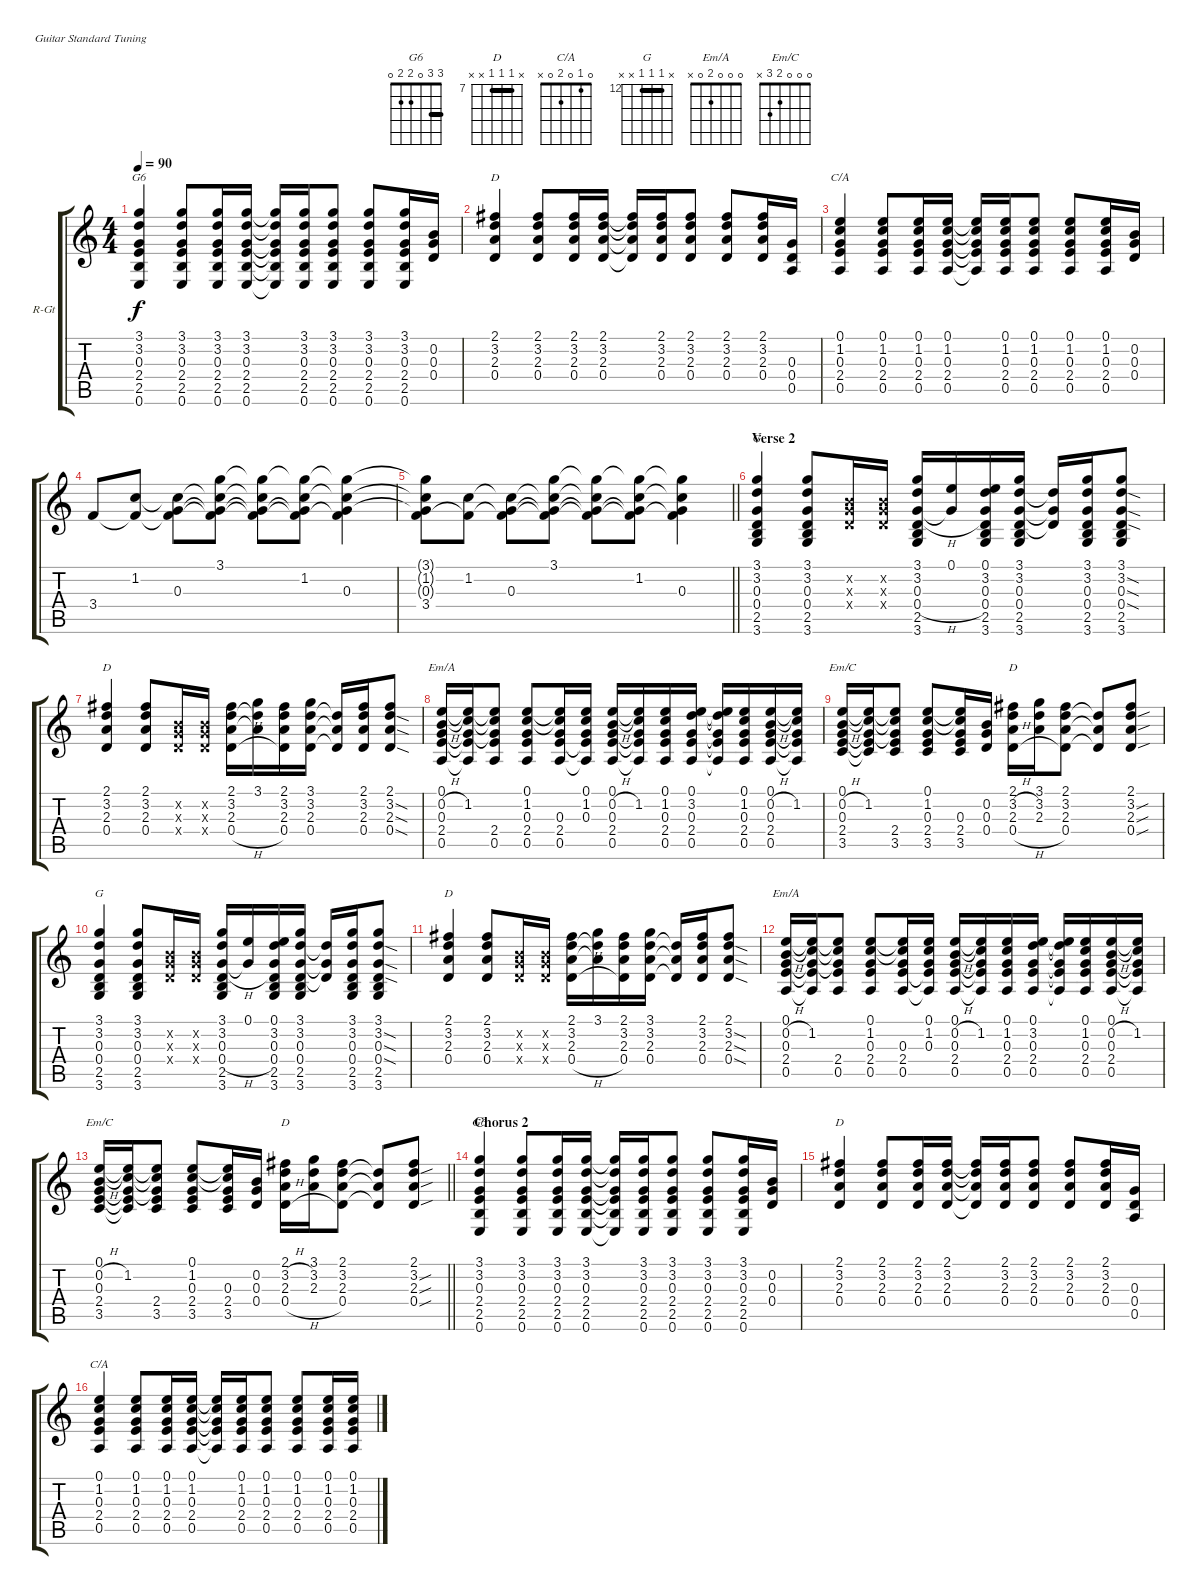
\bracketExtendMode groupsimilarinstruments
\firstSystemTrackNameOrientation horizontal
\otherSystemsTrackNameOrientation horizontal
\track ("Gem Archer (Rhythm Guitar)" "R-Gt") {instrument overdrivenguitar}
\staff {score tabs}
\tuning (E4 B3 G3 D3 A2 E2)
\chord ("G6" 3 3 0 2 2 0) {barre 3}
\chord ("D" 2 3 2 0 x x) {barre 2}
\chord ("C/A" 0 1 0 2 0 x)
\chord ("G" x 12 12 12 x x) {firstfret 12 barre (12 12)}
\chord ("D" x 7 7 7 x x) {firstfret 7 barre (7 7)}
\chord ("Em/A" 0 0 0 2 0 x)
\chord ("Em/C" 0 0 0 2 3 x)
\ts (4 4)
\tempo 90
\clef g2
\ks c
(3.1 3.2 0.3 2.4 2.5 0.6).4{ch "G6" dy f} (3.1 3.2 0.3 2.4 2.5 0.6).8 (3.1 3.2 0.3 2.4 2.5 0.6).16 (3.1 3.2 0.3 2.4 2.5 0.6).16 (3.1{t} 3.2{t} 0.3{t} 2.4{t} 2.5{t} 0.6{t}).16 (3.1 3.2 0.3 2.4 2.5 0.6).16 (3.1 3.2 0.3 2.4 2.5 0.6).8 (3.1 3.2 0.3 2.4 2.5 0.6).8 (3.1 3.2 0.3 2.4 2.5 0.6).16 (0.2 0.3 0.4).16 |
(2.1 3.2 2.3 0.4).4{ch "D"} (2.1 3.2 2.3 0.4).8 (2.1 3.2 2.3 0.4).16 (2.1 3.2 2.3 0.4).16 (2.1{t} 3.2{t} 2.3{t} 0.4{t}).16 (2.1 3.2 2.3 0.4).16 (2.1 3.2 2.3 0.4).8 (2.1 3.2 2.3 0.4).8 (2.1 3.2 2.3 0.4).16 (0.3 0.4 0.5).16 |
(0.1 1.2 0.3 2.4 0.5).4{ch "C/A"} (0.1 1.2 0.3 2.4 0.5).8 (0.1 1.2 0.3 2.4 0.5).16 (0.1 1.2 0.3 2.4 0.5).16 (0.1{t} 1.2{t} 0.3{t} 2.4{t} 0.5{t}).16 (0.1 1.2 0.3 2.4 0.5).16 (0.1 1.2 0.3 2.4 0.5).8 (0.1 1.2 0.3 2.4 0.5).8 (0.1 1.2 0.3 2.4 0.5).16 (0.2 0.3 0.4).16 |
3.4.8 (1.2 3.4{t}).8 (0.3 1.2{t} 3.4{t}).8 (3.1 1.2{t} 0.3{t} 3.4{t}).8 (3.1{t} 1.2{t} 0.3{t} 3.4{t}).8 (1.2 0.3{t} 3.1{t} 3.4{t}).8 (3.1{t} 1.2{t} 0.3 3.4{t}).4 |
\barLineRight lightlight
(3.1{t} 1.2{t} 0.3{t} 3.4).8 (1.2 3.4{t}).8 (0.3 1.2{t} 3.4{t}).8 (3.1 1.2{t} 0.3{t} 3.4{t}).8 (3.1{t} 1.2{t} 0.3{t} 3.4{t}).8 (1.2 0.3{t} 3.1{t} 3.4{t}).8 (3.1{t} 1.2{t} 0.3 3.4{t}).4 |
\section ("" "Verse 2")
(3.1 3.2 0.3 0.4 2.5 3.6).4{ch "G"} (3.1 3.2 0.3 0.4 2.5 3.6).8 (0.2{x} 0.3{x} 0.4{x}).16 (0.2{x} 0.3{x} 0.4{x}).16 (3.1 3.2 0.3 0.4{h} 2.5 3.6).16 (0.1 0.3{t}).16 (0.1 3.2 0.3 0.4 2.5 3.6).16 (3.1 3.2 0.3 0.4 2.5 3.6).16 (3.2{t} 0.3{t} 0.4{t}).16 (3.1 3.2 0.3 0.4 2.5 3.6).16 (3.1 3.2{sod} 0.3{sod} 0.4{sod} 2.5 3.6).8 |
(2.1 3.2 2.3 0.4).4{ch "D"} (2.1 3.2 2.3 0.4).8 (0.2{x} 0.3{x} 0.4{x}).16 (0.2{x} 0.3{x} 0.4{x}).16 (2.1 3.2 2.3 0.4{h}).16 (3.1 3.2{t} 2.3{t}).16 (2.1 3.2 2.3 0.4).16 (3.1 3.2 2.3 0.4).16 (3.2{t} 2.3{t} 0.4{t}).16 (2.1 3.2 2.3 0.4).16 (2.1 3.2{sod} 2.3{sod} 0.4{sod}).8 |
(0.1 0.2{h} 0.3 2.4 0.5).16{ch "Em/A"} (0.1{t} 1.2 0.3{t} 2.4{t} 0.5{t}).16 (0.1{t} 1.2{t} 0.3{t} 2.4 0.5).8 (0.1 1.2 0.3 2.4 0.5).8 (0.1{t} 1.2{t} 0.3 2.4 0.5).16 (0.1 1.2 0.3 2.4{t} 0.5{t}).16 (0.1 0.2{h} 0.3 2.4 0.5).16 (0.1{t} 1.2 0.3{t} 2.4{t} 0.5{t}).16 (0.1 1.2 0.3 2.4 0.5).16 (0.1 3.2 0.3 2.4 0.5).16 (0.1{t} 3.2{t} 0.3{t} 2.4{t} 0.5{t}).16 (0.1 1.2 0.3 2.4 0.5).16 (0.1 0.2{h} 0.3 2.4 0.5).16 (0.1{t} 1.2 0.3{t} 2.4{t} 0.5{t}).16 |
(0.1 0.2{h} 0.3 2.4 3.5).16{ch "Em/C"} (0.1{t} 1.2 0.3{t} 2.4{t} 3.5{t}).16 (0.1{t} 1.2{t} 0.3{t} 2.4 3.5).8 (0.1 1.2 0.3 2.4 3.5).8 (0.1{t} 1.2{t} 0.3 2.4 3.5).16 (0.2 0.3 0.4).16 (2.1 3.2{h} 2.3 0.4{h}).16{ch "D"} (3.1 3.2 2.3).16 (2.1 3.2 2.3 0.4).8 (3.2{t} 2.3{t} 0.4{t}).8 (2.1 3.2{sou} 2.3{sou} 0.4{sou}).8 |
(3.1 3.2 0.3 0.4 2.5 3.6).4{ch "G"} (3.1 3.2 0.3 0.4 2.5 3.6).8 (0.2{x} 0.3{x} 0.4{x}).16 (0.2{x} 0.3{x} 0.4{x}).16 (3.1 3.2 0.3 0.4{h} 2.5 3.6).16 (0.1 0.3{t}).16 (0.1 3.2 0.3 0.4 2.5 3.6).16 (3.1 3.2 0.3 0.4 2.5 3.6).16 (3.2{t} 0.3{t} 0.4{t}).16 (3.1 3.2 0.3 0.4 2.5 3.6).16 (3.1 3.2{sod} 0.3{sod} 0.4{sod} 2.5 3.6).8 |
(2.1 3.2 2.3 0.4).4{ch "D"} (2.1 3.2 2.3 0.4).8 (0.2{x} 0.3{x} 0.4{x}).16 (0.2{x} 0.3{x} 0.4{x}).16 (2.1 3.2 2.3 0.4{h}).16 (3.1 3.2{t} 2.3{t}).16 (2.1 3.2 2.3 0.4).16 (3.1 3.2 2.3 0.4).16 (3.2{t} 2.3{t} 0.4{t}).16 (2.1 3.2 2.3 0.4).16 (2.1 3.2{sod} 2.3{sod} 0.4{sod}).8 |
(0.1 0.2{h} 0.3 2.4 0.5).16{ch "Em/A"} (0.1{t} 1.2 0.3{t} 2.4{t} 0.5{t}).16 (0.1{t} 1.2{t} 0.3{t} 2.4 0.5).8 (0.1 1.2 0.3 2.4 0.5).8 (0.1{t} 1.2{t} 0.3 2.4 0.5).16 (0.1 1.2 0.3 2.4{t} 0.5{t}).16 (0.1 0.2{h} 0.3 2.4 0.5).16 (0.1{t} 1.2 0.3{t} 2.4{t} 0.5{t}).16 (0.1 1.2 0.3 2.4 0.5).16 (0.1 3.2 0.3 2.4 0.5).16 (0.1{t} 3.2{t} 0.3{t} 2.4{t} 0.5{t}).16 (0.1 1.2 0.3 2.4 0.5).16 (0.1 0.2{h} 0.3 2.4 0.5).16 (0.1{t} 1.2 0.3{t} 2.4{t} 0.5{t}).16 |
\barLineRight lightlight
(0.1 0.2{h} 0.3 2.4 3.5).16{ch "Em/C"} (0.1{t} 1.2 0.3{t} 2.4{t} 3.5{t}).16 (0.1{t} 1.2{t} 0.3{t} 2.4 3.5).8 (0.1 1.2 0.3 2.4 3.5).8 (0.1{t} 1.2{t} 0.3 2.4 3.5).16 (0.2 0.3 0.4).16 (2.1 3.2{h} 2.3 0.4{h}).16{ch "D"} (3.1 3.2 2.3).16 (2.1 3.2 2.3 0.4).8 (3.2{t} 2.3{t} 0.4{t}).8 (2.1 3.2{sou} 2.3{sou} 0.4{sou}).8 |
\section ("" "Chorus 2")
(3.1 3.2 0.3 2.4 2.5 0.6).4{ch "G6"} (3.1 3.2 0.3 2.4 2.5 0.6).8 (3.1 3.2 0.3 2.4 2.5 0.6).16 (3.1 3.2 0.3 2.4 2.5 0.6).16 (3.1{t} 3.2{t} 0.3{t} 2.4{t} 2.5{t} 0.6{t}).16 (3.1 3.2 0.3 2.4 2.5 0.6).16 (3.1 3.2 0.3 2.4 2.5 0.6).8 (3.1 3.2 0.3 2.4 2.5 0.6).8 (3.1 3.2 0.3 2.4 2.5 0.6).16 (0.2 0.3 0.4).16 |
(2.1 3.2 2.3 0.4).4{ch "D"} (2.1 3.2 2.3 0.4).8 (2.1 3.2 2.3 0.4).16 (2.1 3.2 2.3 0.4).16 (2.1{t} 3.2{t} 2.3{t} 0.4{t}).16 (2.1 3.2 2.3 0.4).16 (2.1 3.2 2.3 0.4).8 (2.1 3.2 2.3 0.4).8 (2.1 3.2 2.3 0.4).16 (0.3 0.4 0.5).16 |
(0.1 1.2 0.3 2.4 0.5).4{ch "C/A"} (0.1 1.2 0.3 2.4 0.5).8 (0.1 1.2 0.3 2.4 0.5).16 (0.1 1.2 0.3 2.4 0.5).16 (0.1{t} 1.2{t} 0.3{t} 2.4{t} 0.5{t}).16 (0.1 1.2 0.3 2.4 0.5).16 (0.1 1.2 0.3 2.4 0.5).8 (0.1 1.2 0.3 2.4 0.5).8 (0.1 1.2 0.3 2.4 0.5).16 (0.1 1.2 0.3 2.4 0.5).16
